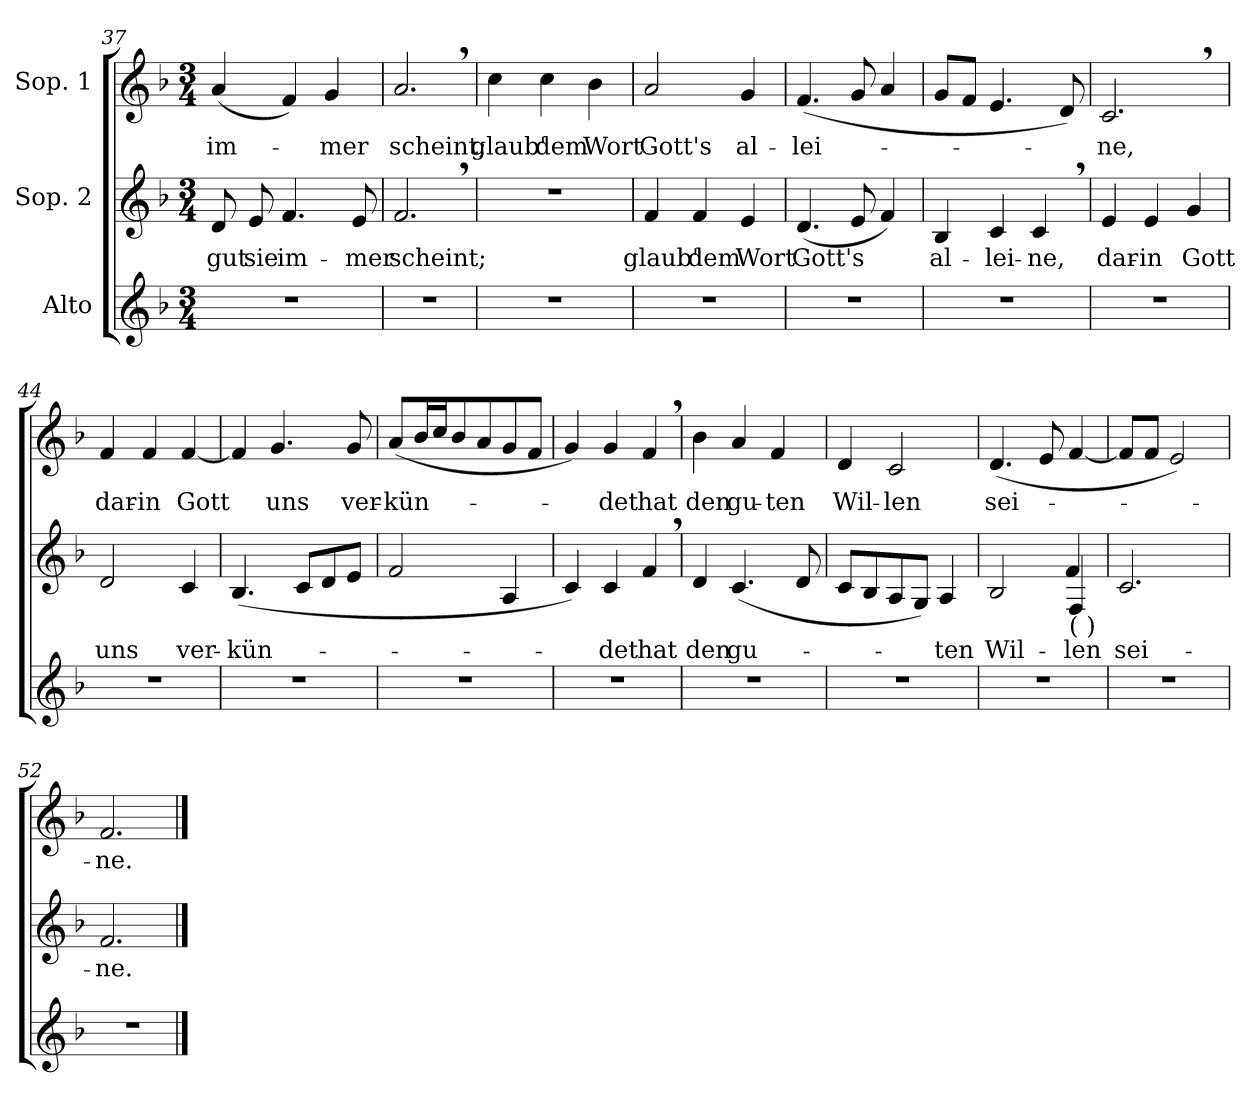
**kern	**kern	**text	**kern	**text
*part3	*part2	*part2	*part1	*part1
*staff3	*staff2	*staff2	*staff1	*staff1
*I"Alto	*I"Sop. 2	*	*I"Sop. 1	*
*clefG2	*clefG2	*	*clefG2	*
*k[b-]	*k[b-]	*	*k[b-]	*
*F:	*F:	*	*F:	*
*M3/4	*M3/4	*	*M3/4	*
=37	=37	=37	=37	=37
!	!	!LO:LY:b	!	!LO:LY:b
2.r	8d/	gut	(<4a/	im-
!	!	!LO:LY:b	!	!
.	8e/	sie	.	.
!	!	!LO:LY:b	!	!
.	4.f/	im-	4f/)	.
!	!	!	!	!LO:LY:b
.	.	.	4g/	-mer
!	!	!LO:LY:b	!	!
.	8e/	-mer	.	.
=38	=38	=38	=38	=38
!	!	!LO:LY:b	!	!LO:LY:b
2.r	2.f,>/	scheint;	2.a,>/	scheint;
!!LO:LB:g=z
=39	=39	=39	=39	=39
!	!	!	!	!LO:LY:b
2.r	2.r	.	4cc\	glaub'
!	!	!	!	!LO:LY:b
.	.	.	4cc\	dem
!	!	!	!	!LO:LY:b
.	.	.	4b-\	Wort
=40	=40	=40	=40	=40
!	!	!LO:LY:b	!	!LO:LY:b
2.r	4f/	glaub'	2a/	Gott's
!	!	!LO:LY:b	!	!
.	4f/	dem	.	.
!	!	!LO:LY:b	!	!LO:LY:b
.	4e/	Wort	4g/	al-
=41	=41	=41	=41	=41
!	!	!LO:LY:b	!	!LO:LY:b
2.r	(<4.d/	Gott's	(<4.f/	-lei-
.	8e/	.	8g/	.
.	4f/)	.	4a/	.
=42	=42	=42	=42	=42
!	!	!LO:LY:b	!	!
2.r	4B-/	al-	8g/L	.
.	.	.	8f/J	.
!	!	!LO:LY:b	!	!
.	4c/	-lei-	4.e/	.
!	!	!LO:LY:b	!	!
.	4c,>/	-ne,	.	.
.	.	.	8d/)	.
=43	=43	=43	=43	=43
!	!	!LO:LY:b	!	!LO:LY:b
2.r	4e/	dar-	2.c,>/	-ne,
!	!	!LO:LY:b	!	!
.	4e/	-in	.	.
!	!	!LO:LY:b	!	!
.	4g/	Gott	.	.
=44	=44	=44	=44	=44
!	!	!LO:LY:b	!	!LO:LY:b
2.r	2d/	uns	4f/	dar-
!	!	!	!	!LO:LY:b
.	.	.	4f/	-in
!	!	!LO:LY:b	!	!LO:LY:b
.	4c/	ver-	[4f/	Gott
=45	=45	=45	=45	=45
!	!	!LO:LY:b	!	!
2.r	(<4.B-/	-kün-	4f/]	.
!	!	!	!	!LO:LY:b
.	.	.	4.g/	uns
.	8c/L	.	.	.
.	8d/	.	.	.
!	!	!	!	!LO:LY:b
.	8e/J	.	8g/	ver-
!!LO:LB:g=z
=46	=46	=46	=46	=46
!	!	!	!	!LO:LY:b
2.r	2f/	.	(<8a/L	-kün-
.	.	.	16b-/L	.
.	.	.	16cc/J	.
.	.	.	8b-/	.
.	.	.	8a/	.
.	4A/	.	8g/	.
.	.	.	8f/J	.
=47	=47	=47	=47	=47
2.r	4c/)	.	4g/)	.
!	!	!LO:LY:b	!	!LO:LY:b
.	4c/	-det	4g/	-det
!	!	!LO:LY:b	!	!LO:LY:b
.	4f,>/	hat	4f,>/	hat
=48	=48	=48	=48	=48
!	!	!LO:LY:b	!	!LO:LY:b
2.r	4d/	den	4b-\	den
!	!	!LO:LY:b	!	!LO:LY:b
.	(<4.c/	gu-	4a/	gu-
!	!	!	!	!LO:LY:b
.	.	.	4f/	-ten
.	8d/	.	.	.
=49	=49	=49	=49	=49
!	!	!	!	!LO:LY:b
2.r	8c/L	.	4d/	Wil-
.	8B-/	.	.	.
!	!	!	!	!LO:LY:b
.	8A/	.	2c/	-len
.	8G/J)	.	.	.
!	!	!LO:LY:b	!	!
.	4A/	-ten	.	.
=50	=50	=50	=50	=50
!	!	!LO:LY:b	!	!LO:LY:b
*	*^	*	*	*
2.r	2B-/	2ryy	Wil-	(<4.d/	sei-
.	.	.	.	8e/	.
!	!LO:TX:b:t=( )	!	!	!	!
!	!	!	!LO:LY:b	!	!
.	4F/	4f!/	-len	[4f/	.
=51	=51	=51	=51	=51	=51
!	!	!	!LO:LY:b	!	!
*	*v	*v	*	*	*
2.r	2.c/	sei-	8f/L]	.
.	.	.	8f/J	.
.	.	.	2e/)	.
=52	=52	=52	=52	=52
!	!	!LO:LY:b	!	!LO:LY:b
2.r	2.f/	-ne.	2.f/	-ne.
==	==	==	==	==
*-	*-	*-	*-	*-
